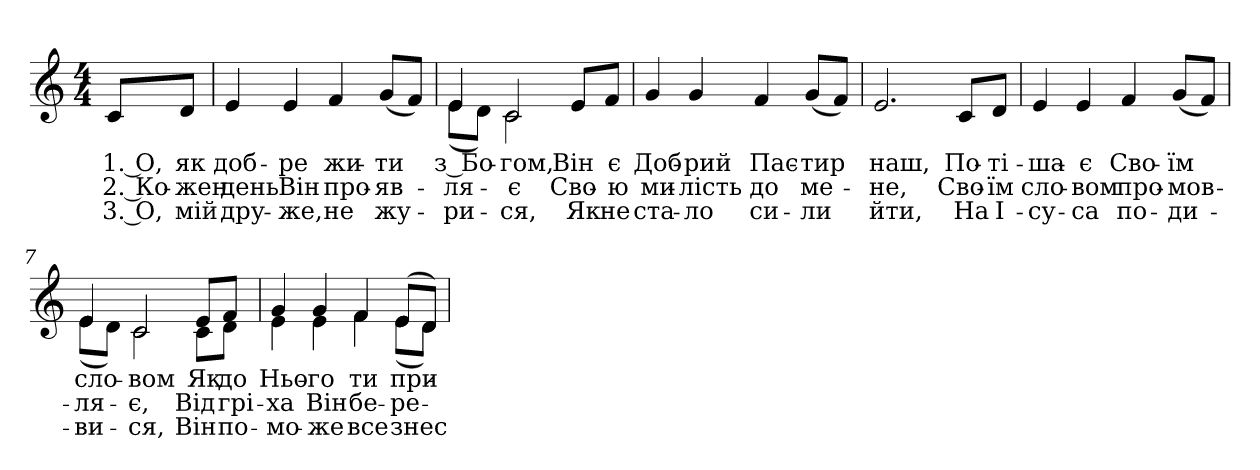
**kern	**text	**text	**text
*part1	*part1	*part1	*part1
*staff1	*staff1	*staff1	*staff1
!!LO:PB:g=z
*clefG2	*	*	*
*k[]	*	*	*
*C:	*	*	*
*M4/4	*	*	*
=1	=1	=1	=1
!	!LO:LY:b:color=#000000	!LO:LY:b:color=#000000	!LO:LY:b:color=#000000
8ci/L	1. О,	2. Ко-	3. О,
!	!LO:LY:b:color=#000000	!LO:LY:b:color=#000000	!LO:LY:b:color=#000000
8di/J	як	-жен	мій
=2	=2	=2	=2
!	!LO:LY:b:color=#000000	!LO:LY:b:color=#000000	!LO:LY:b:color=#000000
4ei/	доб-	день	дру-
!	!LO:LY:b:color=#000000	!LO:LY:b:color=#000000	!LO:LY:b:color=#000000
4ei/	-ре	Він	-же,
!	!LO:LY:b:color=#000000	!LO:LY:b:color=#000000	!LO:LY:b:color=#000000
4fi/	жи-	про-	не
!	!LO:LY:b:color=#000000	!LO:LY:b:color=#000000	!LO:LY:b:color=#000000
(8gi/L	-ти	-яв-	жу-
8fi/J)	.	.	.
=3	=3	=3	=3
!	!LO:LY:b:color=#000000	!LO:LY:b:color=#000000	!LO:LY:b:color=#000000
*^	*	*	*
4ei/	(8ej\L	з Бо-	-ля-	-ри-
.	8dj\J)	.	.	.
!	!	!LO:LY:b:color=#000000	!LO:LY:b:color=#000000	!LO:LY:b:color=#000000
2ci/	2cj\	-гом,	-є	-ся,
!	!	!LO:LY:b:color=#000000	!LO:LY:b:color=#000000	!LO:LY:b:color=#000000
8ei/L	4ryy	Він	Сво-	Як
!	!	!LO:LY:b:color=#000000	!LO:LY:b:color=#000000	!LO:LY:b:color=#000000
8fi/J	.	є	-ю	не
*v	*v	*	*	*
=4	=4	=4	=4
!	!LO:LY:b:color=#000000	!LO:LY:b:color=#000000	!LO:LY:b:color=#000000
4gi/	Доб-	ми-	ста-
!	!LO:LY:b:color=#000000	!LO:LY:b:color=#000000	!LO:LY:b:color=#000000
4gi/	-рий	-лість	-ло
!	!LO:LY:b:color=#000000	!LO:LY:b:color=#000000	!LO:LY:b:color=#000000
4fi/	Пас-	до	си-
!	!LO:LY:b:color=#000000	!LO:LY:b:color=#000000	!LO:LY:b:color=#000000
(8gi/L	-тир	ме-	-ли
8fi/J)	.	.	.
=5	=5	=5	=5
!	!LO:LY:b:color=#000000	!LO:LY:b:color=#000000	!LO:LY:b:color=#000000
2.ei/	наш,	-не,	йти,
!	!LO:LY:b:color=#000000	!LO:LY:b:color=#000000	!LO:LY:b:color=#000000
8ci/L	По-	Сво-	На
!	!LO:LY:b:color=#000000	!LO:LY:b:color=#000000	!LO:LY:b:color=#000000
8di/J	-ті-	-їм	І-
!!LO:LB:g=z
=6	=6	=6	=6
!	!LO:LY:b:color=#000000	!LO:LY:b:color=#000000	!LO:LY:b:color=#000000
4ei/	-ша-	сло-	-су-
!	!LO:LY:b:color=#000000	!LO:LY:b:color=#000000	!LO:LY:b:color=#000000
4ei/	-є	-вом	-са
!	!LO:LY:b:color=#000000	!LO:LY:b:color=#000000	!LO:LY:b:color=#000000
4fi/	Сво-	про-	по-
!	!LO:LY:b:color=#000000	!LO:LY:b:color=#000000	!LO:LY:b:color=#000000
(8gi/L	-їм	-мов-	-ди-
8fi/J)	.	.	.
=7	=7	=7	=7
!	!LO:LY:b:color=#000000	!LO:LY:b:color=#000000	!LO:LY:b:color=#000000
*^	*	*	*
4ei/	(8ej\L	сло-	-ля-	-ви-
.	8dj\J)	.	.	.
!	!	!LO:LY:b:color=#000000	!LO:LY:b:color=#000000	!LO:LY:b:color=#000000
2ci/	2cj\	-вом	-є,	-ся,
!	!	!LO:LY:b:color=#000000	!LO:LY:b:color=#000000	!LO:LY:b:color=#000000
8ei/L	8cj\L	Як	Від	Він
!	!	!LO:LY:b:color=#000000	!LO:LY:b:color=#000000	!LO:LY:b:color=#000000
8fi/J	8dj\J	до	грі-	по-
=8	=8	=8	=8	=8
!	!	!LO:LY:b:color=#000000	!LO:LY:b:color=#000000	!LO:LY:b:color=#000000
4gi/	4ej\	Ньо-	-ха	-мо-
!	!	!LO:LY:b:color=#000000	!LO:LY:b:color=#000000	!LO:LY:b:color=#000000
4gi/	4ej\	-го	Він	-же
!	!	!LO:LY:b:color=#000000	!LO:LY:b:color=#000000	!LO:LY:b:color=#000000
4fi/	4fj\	ти	бе-	все
!	!	!LO:LY:b:color=#000000	!LO:LY:b:color=#000000	!LO:LY:b:color=#000000
(8ei/L	(8ej\L	при-	-ре-	знес-
8di/J)	8dj\J)	.	.	.
*v	*v	*	*	*
=	=	=	=
*-	*-	*-	*-
